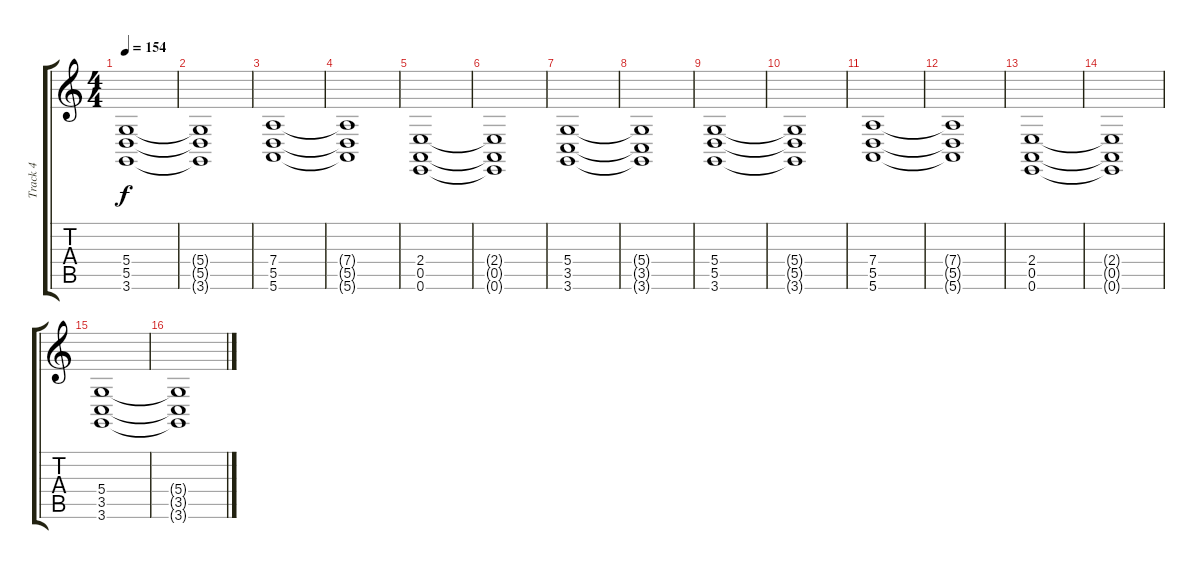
\track ("Track 4" "Track 4") {instrument pad8sweep}
\staff {score tabs}
\tuning (E4 B3 G3 D3 A2 E2) {hide}
\ts (4 4)
\tempo 154
\clef g2
\ks c
(5.4 5.5 3.6).1{dy f} |
(5.4{t} 5.5{t} 3.6{t}).1 |
(7.4 5.5 5.6).1 |
(7.4{t} 5.5{t} 5.6{t}).1 |
(2.4 0.5 0.6).1 |
(2.4{t} 0.5{t} 0.6{t}).1 |
(5.4 3.5 3.6).1 |
(5.4{t} 3.5{t} 3.6{t}).1 |
(5.4 5.5 3.6).1 |
(5.4{t} 5.5{t} 3.6{t}).1 |
(7.4 5.5 5.6).1 |
(7.4{t} 5.5{t} 5.6{t}).1 |
(2.4 0.5 0.6).1 |
(2.4{t} 0.5{t} 0.6{t}).1 |
(5.4 3.5 3.6).1 |
(5.4{t} 3.5{t} 3.6{t}).1
